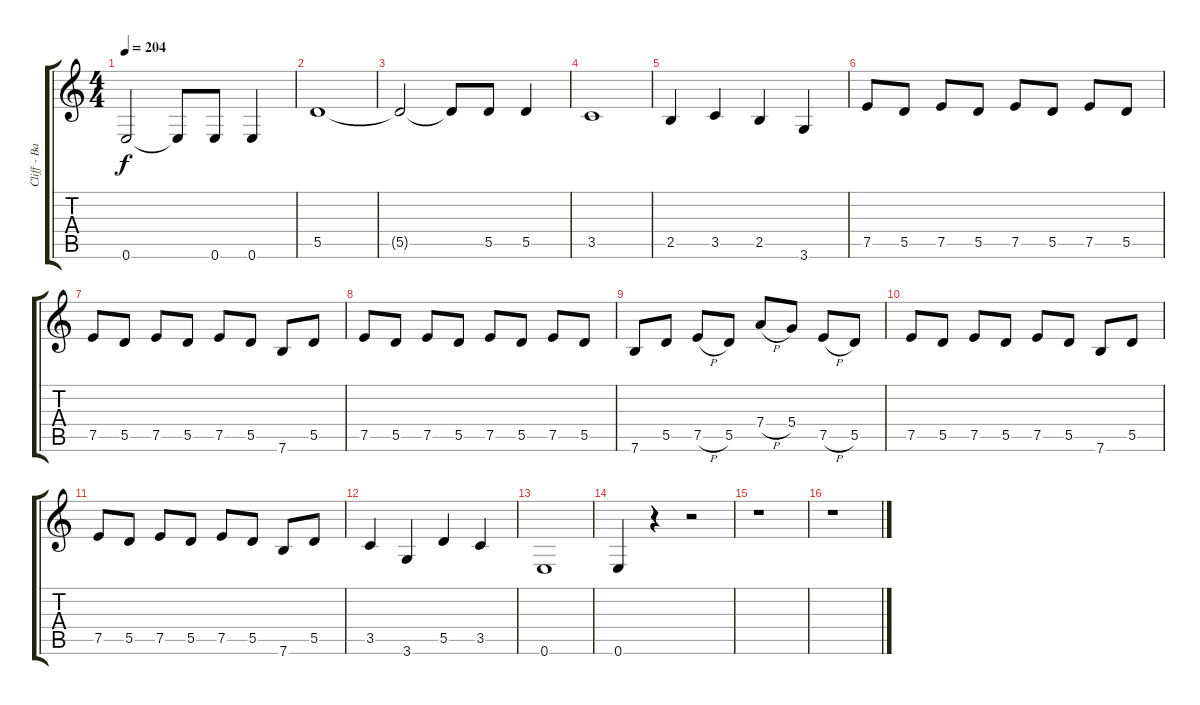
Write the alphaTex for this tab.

\track ("Cliff - Bass" "Cliff - Ba") {instrument electricbasspick}
\staff {score tabs}
\tuning (E4 B3 G3 D3 A2 E2) {hide}
\ts (4 4)
\tempo 204
\clef g2
\ks c
0.6{t}.2{dy f} 0.6{t}.8 0.6.8 0.6.4 |
5.5.1 |
5.5{t}.2 5.5{t}.8 5.5.8 5.5.4 |
3.5.1 |
2.5.4 3.5.4 2.5.4 3.6.4 |
7.5.8 5.5.8 7.5.8 5.5.8 7.5.8 5.5.8 7.5.8 5.5.8 |
7.5.8 5.5.8 7.5.8 5.5.8 7.5.8 5.5.8 7.6.8 5.5.8 |
7.5.8 5.5.8 7.5.8 5.5.8 7.5.8 5.5.8 7.5.8 5.5.8 |
7.6.8 5.5.8 7.5{h}.8 5.5.8 7.4{h}.8 5.4.8 7.5{h}.8 5.5.8 |
7.5.8 5.5.8 7.5.8 5.5.8 7.5.8 5.5.8 7.6.8 5.5.8 |
7.5.8 5.5.8 7.5.8 5.5.8 7.5.8 5.5.8 7.6.8 5.5.8 |
3.5.4 3.6.4 5.5.4 3.5.4 |
0.6.1 |
0.6.4 r.4 r.2 |
r.1 |
r.1
